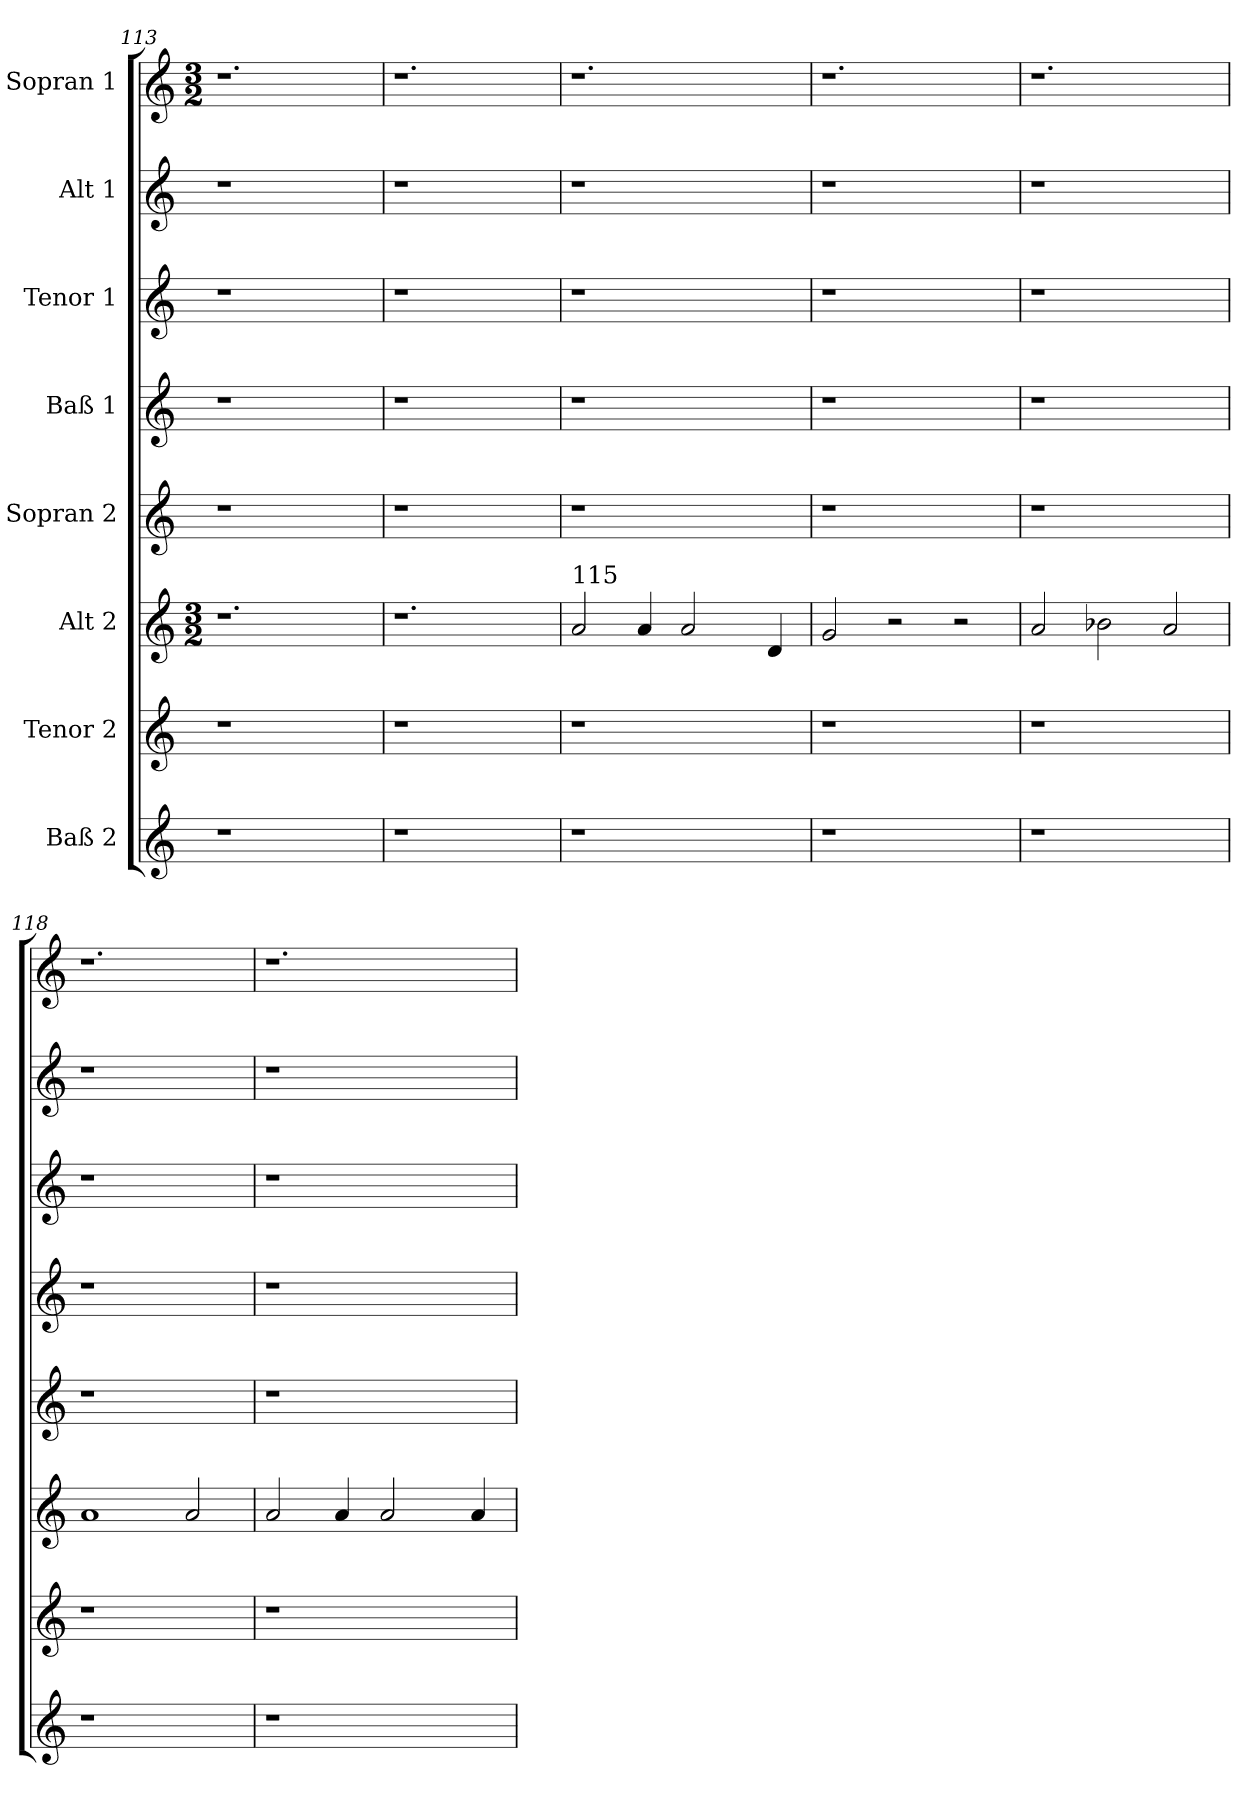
**kern	**kern	**kern	**kern	**kern	**kern	**kern	**kern
*part8	*part7	*part6	*part5	*part4	*part3	*part2	*part1
*staff8	*staff7	*staff6	*staff5	*staff4	*staff3	*staff2	*staff1
*I"Baß 2	*I"Tenor 2	*I"Alt 2	*I"Sopran 2	*I"Baß 1	*I"Tenor 1	*I"Alt 1	*I"Sopran 1
*clefG2	*clefG2	*clefG2	*clefG2	*clefG2	*clefG2	*clefG2	*clefG2
*k[]	*k[]	*k[]	*k[]	*k[]	*k[]	*k[]	*k[]
*	*	*M3/2	*	*	*	*	*M3/2
=113	=113	=113	=113	=113	=113	=113	=113
1r	1r	1.r	1r	1r	1r	1r	1.r
2ryy	2ryy	.	2ryy	2ryy	2ryy	2ryy	.
=114	=114	=114	=114	=114	=114	=114	=114
1r	1r	1.r	1r	1r	1r	1r	1.r
2ryy	2ryy	.	2ryy	2ryy	2ryy	2ryy	.
!!LO:LB:g=z
=115	=115	=115	=115	=115	=115	=115	=115
!	!	!LO:TX:a:t=115	!	!	!	!	!
1r	1r	2a/	1r	1r	1r	1r	1.r
.	.	4a/	.	.	.	.	.
.	.	2a/	.	.	.	.	.
2ryy	2ryy	.	2ryy	2ryy	2ryy	2ryy	.
.	.	4d/	.	.	.	.	.
=116	=116	=116	=116	=116	=116	=116	=116
1r	1r	2g/	1r	1r	1r	1r	1.r
.	.	2r	.	.	.	.	.
2ryy	2ryy	2r	2ryy	2ryy	2ryy	2ryy	.
=117	=117	=117	=117	=117	=117	=117	=117
1r	1r	2a/	1r	1r	1r	1r	1.r
.	.	2b-X\	.	.	.	.	.
2ryy	2ryy	2a/	2ryy	2ryy	2ryy	2ryy	.
=118	=118	=118	=118	=118	=118	=118	=118
1r	1r	1a	1r	1r	1r	1r	1.r
2ryy	2ryy	2a/	2ryy	2ryy	2ryy	2ryy	.
=119	=119	=119	=119	=119	=119	=119	=119
1r	1r	2a/	1r	1r	1r	1r	1.r
.	.	4a/	.	.	.	.	.
.	.	2a/	.	.	.	.	.
2ryy	2ryy	.	2ryy	2ryy	2ryy	2ryy	.
.	.	4a/	.	.	.	.	.
=	=	=	=	=	=	=	=
*-	*-	*-	*-	*-	*-	*-	*-
